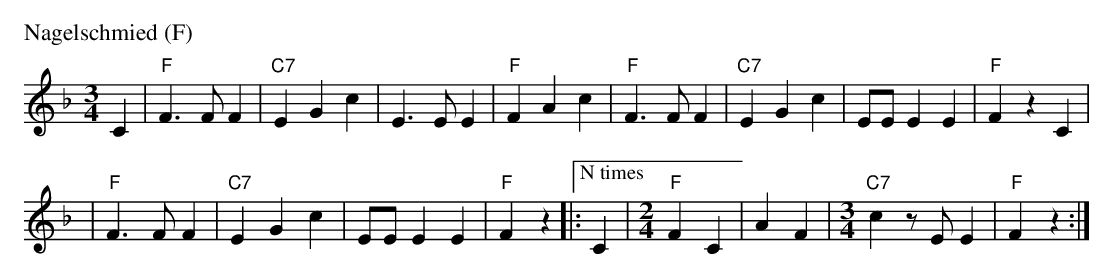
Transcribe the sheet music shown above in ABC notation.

X:1
P: Nagelschmied (F)
M: 3/4
L: 1/4
K: F
C \
| "F"F>FF | "C7"EGc | E>EE | "F"FAc \
| "F"F>FF | "C7"EGc | E/E/EE | "F"FzC |
| "F"F>FF | "C7"EGc | E/E/EE | "F"Fz  \
|:["N times" C |[M:2/4] "F"FC | AF |[M:3/4]"C7"cz/E/E | "F"Fz :|
